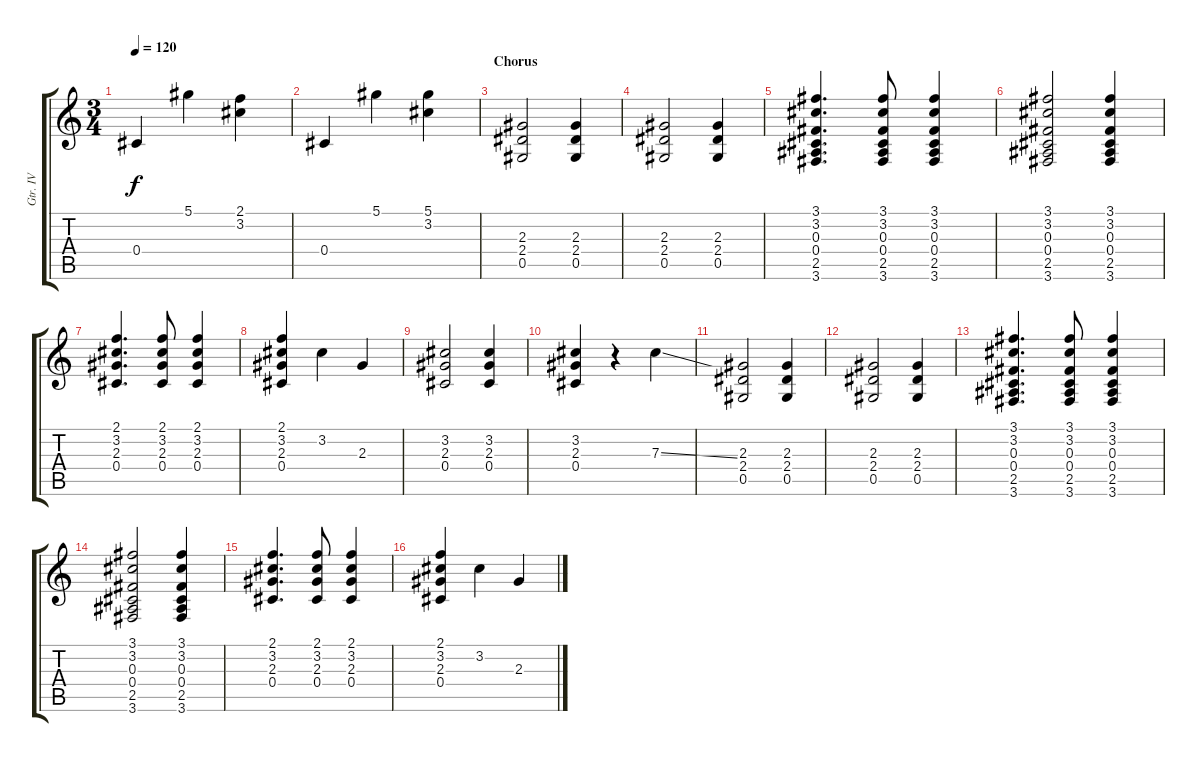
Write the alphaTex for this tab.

\track ("Gtr. IV" "Gtr. IV") {instrument acousticguitarsteel}
\staff {score tabs}
\tuning (Eb4 Bb3 Gb3 Db3 Ab2 Eb2) {hide}
\ts (3 4)
\tempo 120
\clef g2
\ks c
0.4.4{dy f} 5.1.4 (2.1 3.2).4 |
0.4.4 5.1.4 (5.1 3.2).4 |
\section ("" "Chorus")
(2.3 2.4 0.5).2 (2.3 2.4 0.5).4 |
(2.3 2.4 0.5).2 (2.3 2.4 0.5).4 |
(3.1 3.2 0.3 0.4 2.5 3.6).4{d} (3.1 3.2 0.3 0.4 2.5 3.6).8 (3.1 3.2 0.3 0.4 2.5 3.6).4 |
(3.1 3.2 0.3 0.4 2.5 3.6).2 (3.1 3.2 0.3 0.4 2.5 3.6).4 |
(2.1 3.2 2.3 0.4).4{d} (2.1 3.2 2.3 0.4).8 (2.1 3.2 2.3 0.4).4 |
(2.1 3.2 2.3 0.4).4 3.2.4 2.3.4 |
(3.2 2.3 0.4).2 (3.2 2.3 0.4).4 |
(3.2 2.3 0.4).4 r.4 7.3{ss}.4 |
(2.3 2.4 0.5).2 (2.3 2.4 0.5).4 |
(2.3 2.4 0.5).2 (2.3 2.4 0.5).4 |
(3.1 3.2 0.3 0.4 2.5 3.6).4{d} (3.1 3.2 0.3 0.4 2.5 3.6).8 (3.1 3.2 0.3 0.4 2.5 3.6).4 |
(3.1 3.2 0.3 0.4 2.5 3.6).2 (3.1 3.2 0.3 0.4 2.5 3.6).4 |
(2.1 3.2 2.3 0.4).4{d} (2.1 3.2 2.3 0.4).8 (2.1 3.2 2.3 0.4).4 |
(2.1 3.2 2.3 0.4).4 3.2.4 2.3.4
